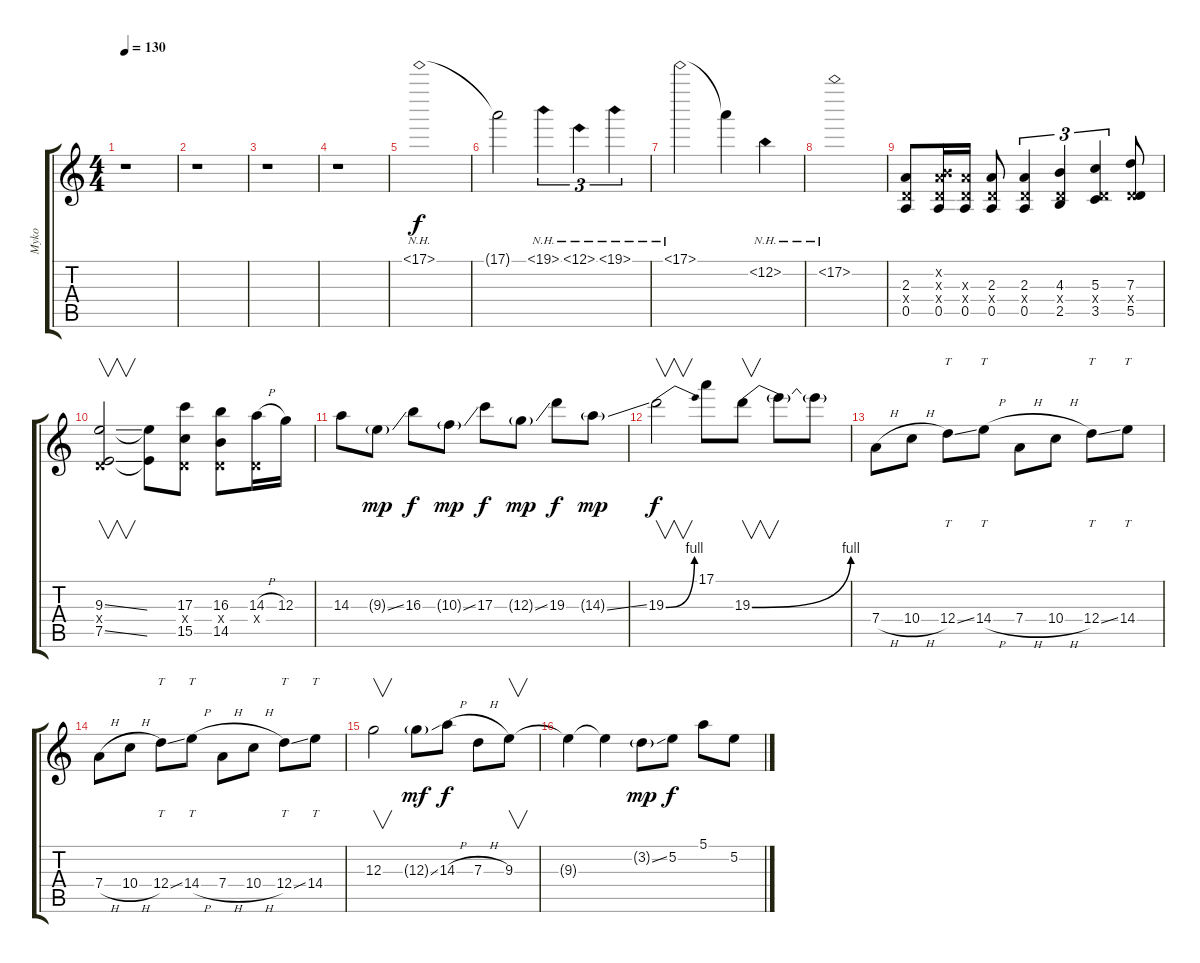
\track ("Myko" "Myko") {instrument overdrivenguitar}
\staff {score tabs}
\tuning (E4 B3 G3 D3 A2 E2) {hide}
\ts (4 4)
\tempo 130
\clef g2
\ks c
r.1{dy f} |
r.1 |
r.1 |
r.1 |
17.1{nh}.1{volume 13 instrument overdrivenguitar} |
17.1{t}.2 19.1{nh}.4{tu (3 2)} 20.1{nh}.4{tu (3 2)} 19.1{nh}.4{tu (3 2)} |
17.1{nh}.2 17.1{t}.4 18.2{nh}.4 |
17.2{nh}.1 |
(2.3 0.4{x} 0.5).8{volume 16 instrument distortionguitar} (0.2{x} 2.3{x} 0.4{x} 0.5).16 (2.3{x} 0.4{x} 0.5).16 (2.3 0.4{x} 0.5).8 (2.3 0.4{x} 0.5).4{tu (3 2)} (4.3 0.4{x} 2.5).4{tu (3 2)} (5.3 0.4{x} 3.5).4{tu (3 2)} (7.3 0.4{x} 5.5).8 |
(9.3{ss} 0.4{x} 7.5{ss}).2{v} (9.3{t} 7.5{t}).8 (17.3 0.4{x} 15.5).8 (16.3 0.4{x} 14.5).8 (14.3{h} 0.4{x}).16 12.3.16 |
14.3.8 9.3{ss g}.8{dy mp} 16.3.8{dy f} 10.3{ss g}.8{dy mp} 17.3.8{dy f} 12.3{ss g}.8{dy mp} 19.3.8{dy f} 14.3{ss g}.8{dy mp} |
19.3{be (bend 0 0 60 4)}.2{v dy f} 17.1.8 19.3{be (bend 0 0 60 4)}.8{v} 19.3{t}.8 19.3{t}.8 |
7.4{h}.8{volume 16} 10.4{h}.8 12.4{ss}.8{tt} 14.4{h}.8{tt} 7.4{h}.8 10.4{h}.8 12.4{ss}.8{tt} 14.4.8{tt} |
7.4{h}.8 10.4{h}.8 12.4{ss}.8{tt} 14.4{h}.8{tt} 7.4{h}.8 10.4{h}.8 12.4{ss}.8{tt} 14.4.8{tt} |
12.3.2{v} 12.3{ss g}.8{dy mf} 14.3{h}.8{dy f} 7.3{h}.8 9.3.8{v} |
9.3{t}.4 9.3{t}.4 3.2{ss g}.8{dy mp} 5.2.8{dy f} 5.1.8 5.2.8
